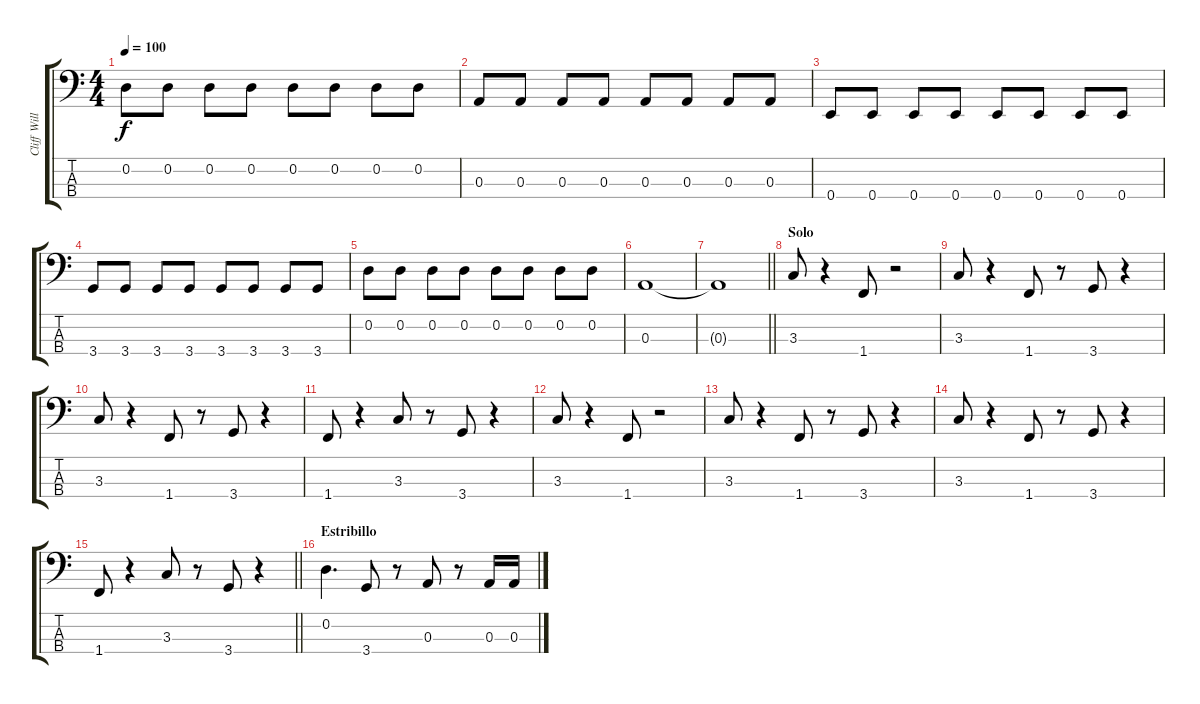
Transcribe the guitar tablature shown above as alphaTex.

\track ("Cliff Williams" "Cliff Will") {instrument electricbassfinger}
\staff {score tabs}
\tuning (G2 D2 A1 E1) {hide}
\ts (4 4)
\tempo 100
\clef f4
\ks c
0.2.8{dy f} 0.2.8 0.2.8 0.2.8 0.2.8 0.2.8 0.2.8 0.2.8 |
0.3.8 0.3.8 0.3.8 0.3.8 0.3.8 0.3.8 0.3.8 0.3.8 |
0.4.8 0.4.8 0.4.8 0.4.8 0.4.8 0.4.8 0.4.8 0.4.8 |
3.4.8 3.4.8 3.4.8 3.4.8 3.4.8 3.4.8 3.4.8 3.4.8 |
0.2.8 0.2.8 0.2.8 0.2.8 0.2.8 0.2.8 0.2.8 0.2.8 |
0.3.1 |
\barLineRight lightlight
0.3{t}.1 |
\section ("" "Solo")
3.3.8 r.4 1.4.8 r.2 |
3.3.8 r.4 1.4.8 r.8 3.4.8 r.4 |
3.3.8 r.4 1.4.8 r.8 3.4.8 r.4 |
1.4.8 r.4 3.3.8 r.8 3.4.8 r.4 |
3.3.8 r.4 1.4.8 r.2 |
3.3.8 r.4 1.4.8 r.8 3.4.8 r.4 |
3.3.8 r.4 1.4.8 r.8 3.4.8 r.4 |
\barLineRight lightlight
1.4.8 r.4 3.3.8 r.8 3.4.8 r.4 |
\section ("" "Estribillo")
0.2.4{d} 3.4.8 r.8 0.3.8 r.8 0.3.16 0.3.16
